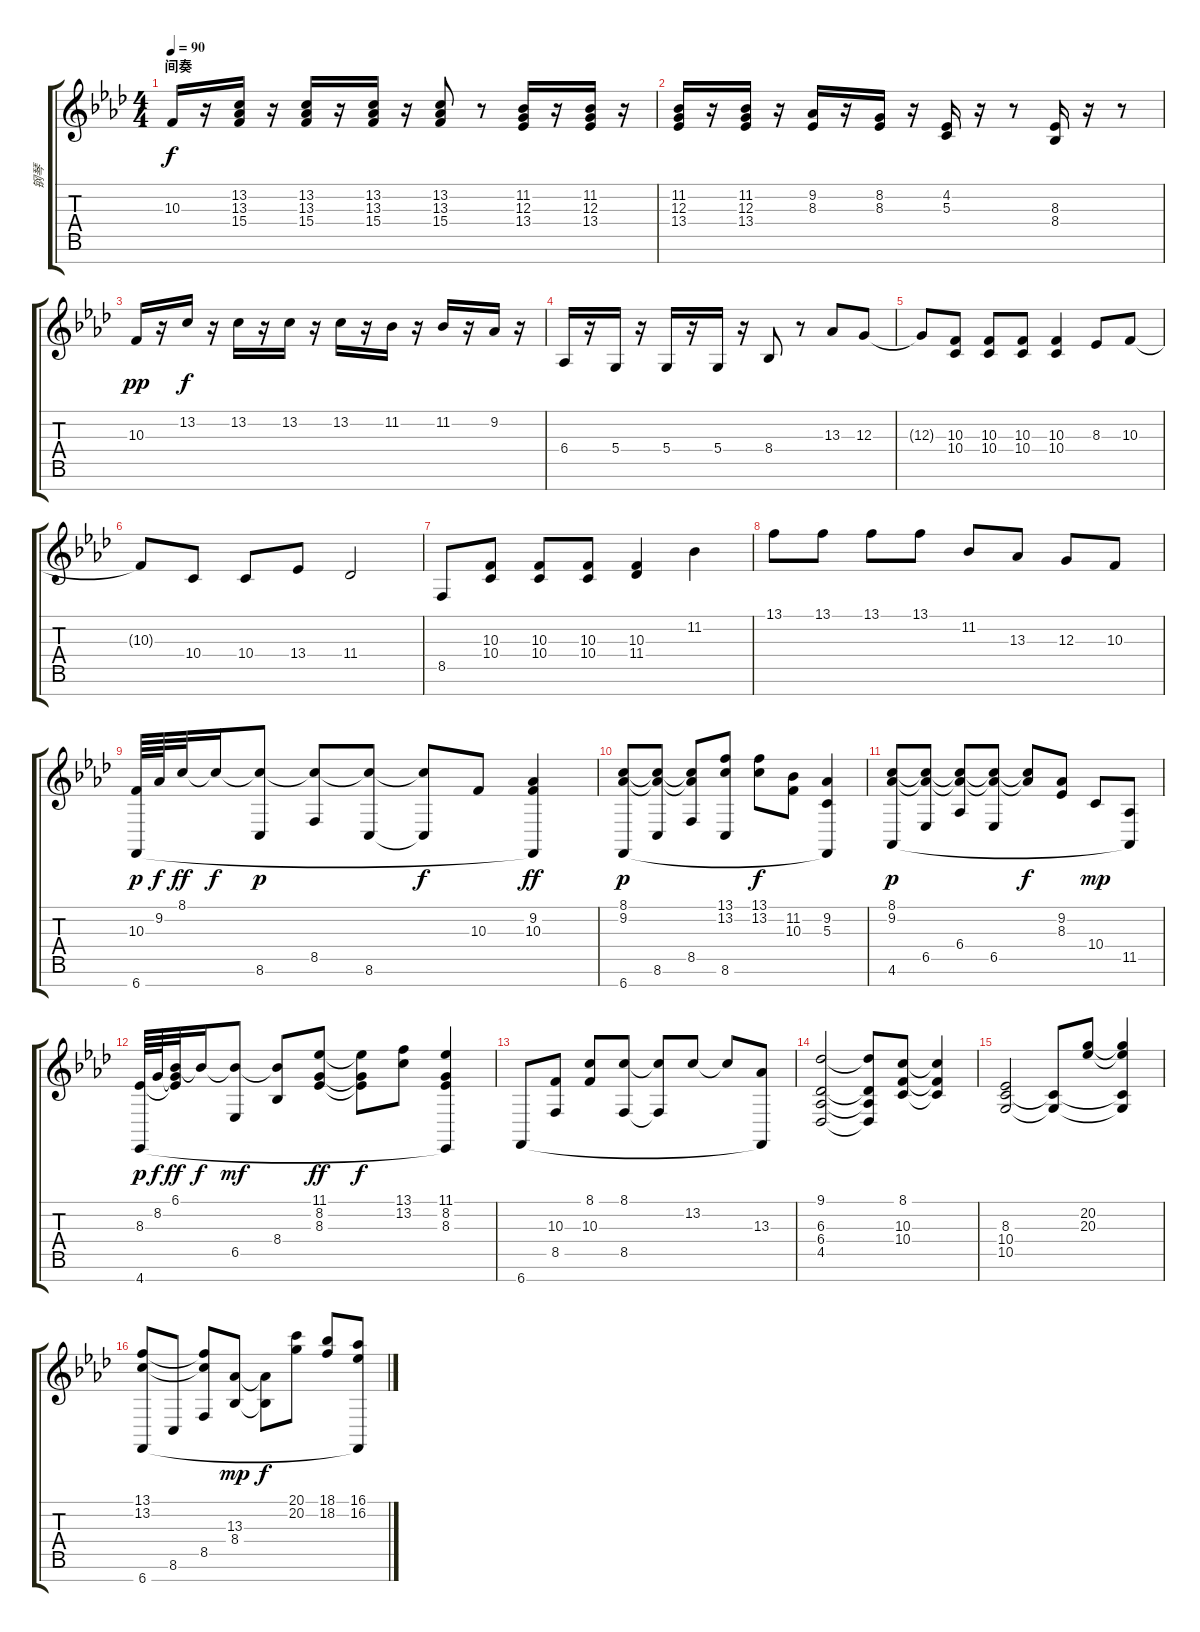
\track ("钢琴" "钢琴") {instrument acousticgrandpiano}
\staff {score tabs}
\tuning (E4 B3 G3 D3 A2 E2 B1) {hide}
\ts (4 4)
\section ("" "间奏")
\tempo 90
\clef g2
\ks ab
10.3.16{dy f volume 8 instrument electricpiano2} r.16 (13.2 13.3 15.4).16 r.16 (13.2 13.3 15.4).16 r.16 (13.2 13.3 15.4).16 r.16 (13.2 13.3 15.4).8 r.8 (11.2 12.3 13.4).16 r.16 (11.2 12.3 13.4).16 r.16 |
(11.2 12.3 13.4).16 r.16 (11.2 12.3 13.4).16 r.16 (9.2 8.3).16 r.16 (8.2 8.3).16 r.16 (4.2 5.3).16 r.16 r.8 (8.3 8.4).16 r.16 r.8 |
10.3.16{dy pp} r.16 13.2.16{dy f} r.16 13.2.16 r.16 13.2.16 r.16 13.2.16 r.16 11.2.16 r.16 11.2.16 r.16 9.2.16 r.16 |
6.4.16 r.16 5.4.16 r.16 5.4.16 r.16 5.4.16 r.16 8.4.8 r.8 13.3.8 12.3.8 |
12.3{t}.8 (10.3 10.4).8 (10.3 10.4).8 (10.3 10.4).8 (10.3 10.4).4 8.3.8 10.3.8 |
10.3{t}.8 10.4.8 10.4.8 13.4.8 11.4.2 |
8.5.8 (10.3 10.4).8 (10.3 10.4).8 (10.3 10.4).8 (10.3 11.4).4 11.2.4 |
13.1.8 13.1.8 13.1.8 13.1.8 11.2.8 13.3.8 12.3.8 10.3.8 |
(10.3 6.7).64{dy p volume 11 instrument acousticgrandpiano} 9.2.64{dy f} 8.1.32{dy ff} 8.1{t}.16{dy f} (8.1{t} 8.6).8{dy p} (8.1{t} 8.5).8 (8.1{t} 8.6).8 (8.1{t} 8.6{t}).8{dy f} 10.3.8 (9.2 10.3 6.7{t}).4{dy ff} |
(8.1 9.2 6.7).8{dy p} (8.1{t} 9.2{t} 8.6).8 (8.1{t} 9.2{t} 8.5).8 (13.1 13.2 8.6).8 (13.1 13.2).8{dy f} (11.2 10.3).8 (9.2 5.3 6.7{t}).4 |
(8.1 9.2 4.6).8{dy p} (8.1{t} 9.2{t} 6.5).8 (8.1{t} 9.2{t} 6.4).8 (8.1{t} 9.2{t} 6.5).8 (8.1{t} 9.2{t}).8{dy f} (9.2 8.3).8 10.4.8{dy mp} (11.5 4.6{t}).8 |
(8.3 4.7).64{dy p} 8.2.64{dy f} (6.1 8.2{t} 8.3{t}).32{dy ff} 6.1{t}.16{dy f} (6.1{t} 6.5).8{dy mf} (6.1{t} 8.4).8 (11.1 8.2 8.3).8{dy ff} (11.1{t} 8.2{t} 8.3{t}).8{dy f} (13.1 13.2).8 (11.1 8.2 8.3 4.7{t}).4 |
6.7.8 (10.3 8.5).8 (8.1 10.3).8 (8.1 8.5).8 (8.1{t} 8.5{t}).8 13.2.8 13.2{t}.8 (13.3 6.7{t}).8 |
(9.1 6.3 6.4 4.5).2 (9.1{t} 6.3{t} 6.4{t} 4.5{t}).8 (8.1 10.3 10.4).8 (8.1{t} 10.3{t} 10.4{t}).4 |
(8.3 10.4 10.5).2 (10.4{t} 10.5{t}).8 (20.2 20.3).8 (20.2{t} 20.3{t} 10.4{t} 10.5{t}).4 |
(13.1 13.2 6.7).8 8.6.8 (13.1{t} 13.2{t} 8.5).8 (13.3 8.4).8{dy mp} (13.3{t} 8.4{t}).8{dy f} (20.1 20.2).8 (18.1 18.2).8 (16.1 16.2 6.7{t}).8
